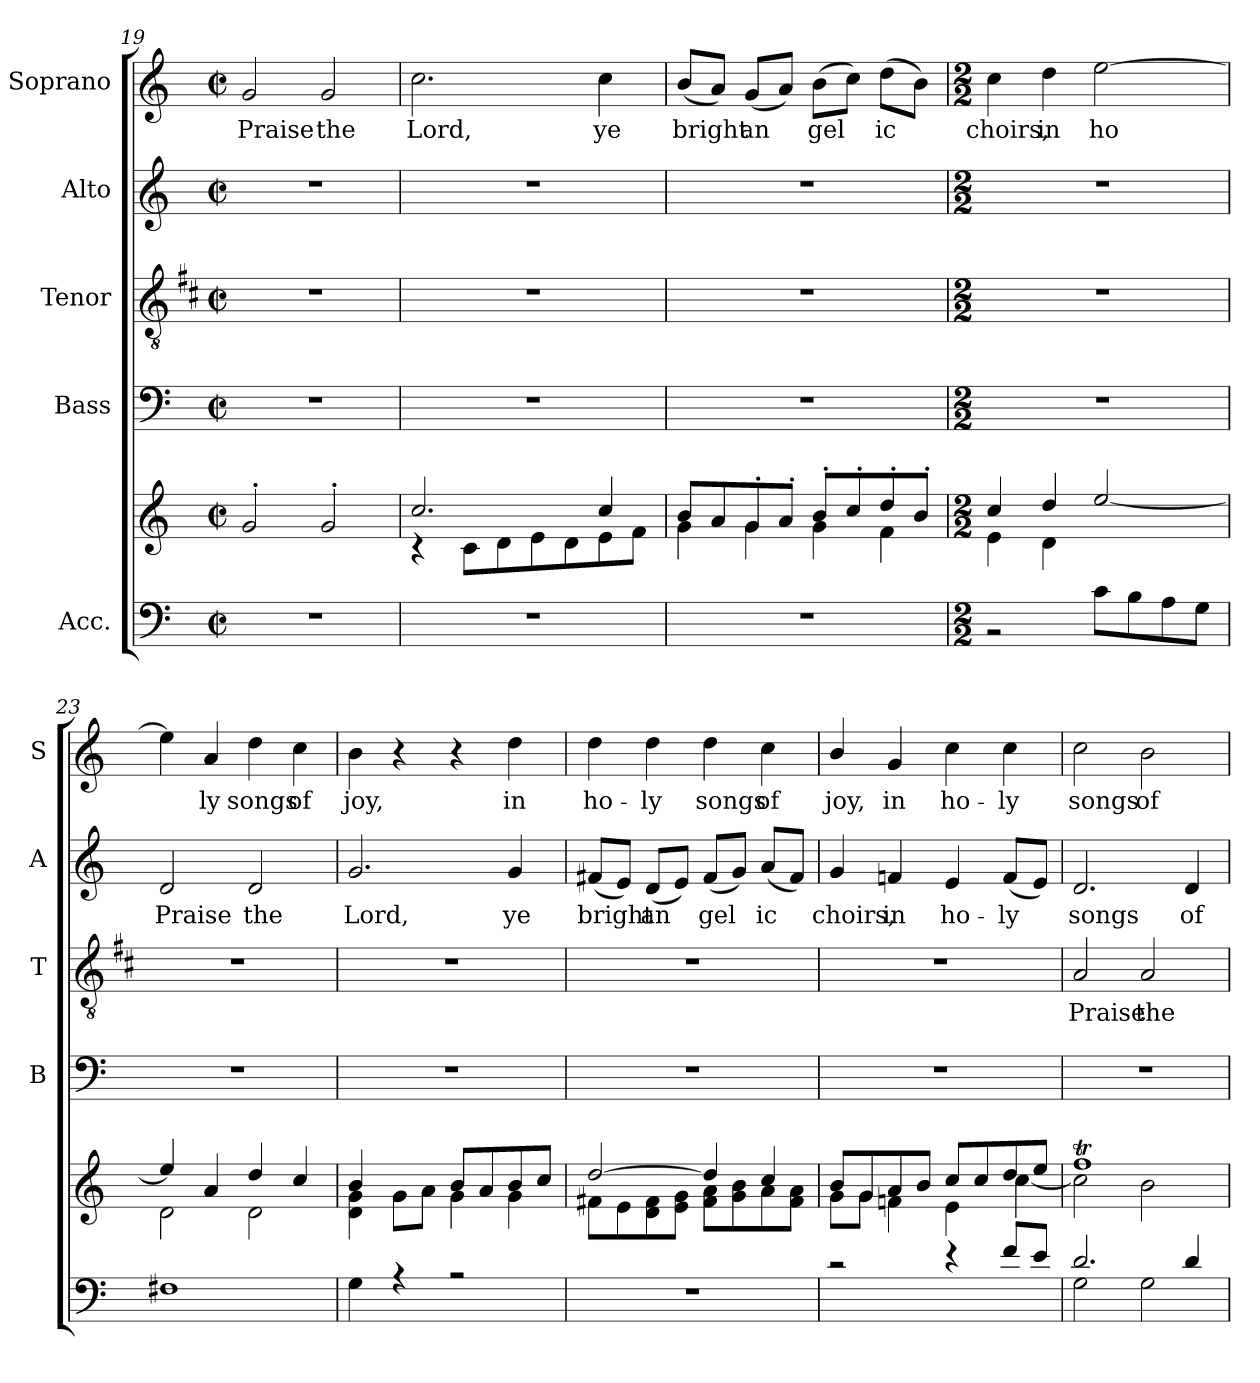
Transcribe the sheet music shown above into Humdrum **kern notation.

**kern	**kern	**kern	**kern	**text	**kern	**text	**kern	**text
*part5	*part5	*part4	*part3	*part3	*part2	*part2	*part1	*part1
*staff6	*staff5	*staff4	*staff3	*staff3	*staff2	*staff2	*staff1	*staff1
*I"Acc.	*	*I"Bass	*I"Tenor	*	*I"Alto	*	*I"Soprano	*
*	*	*I'B	*I'T	*	*I'A	*	*I'S	*
*clefF4	*clefG2	*clefF4	*clefGv2	*	*clefG2	*	*clefG2	*
*	*	*	*ITrd1c2	*	*	*	*	*
*k[]	*k[]	*k[]	*k[]	*	*k[]	*	*k[]	*
*C:	*C:	*C:	*C:	*	*C:	*	*C:	*
*M2/2	*M2/2	*M2/2	*M2/2	*	*M2/2	*	*M2/2	*
*met(c|)	*met(c|)	*met(c|)	*met(c|)	*	*met(c|)	*	*met(c|)	*
=19	=19	=19	=19	=19	=19	=19	=19	=19
*	*^	*	*	*	*	*	*	*
!	!	!	!	!	!	!	!	!	!LO:LY:b
1r	2g'</	1ryy	1r	1r	.	1r	.	2g/	Praise
!	!	!	!	!	!	!	!	!	!LO:LY:b
.	2g'</	.	.	.	.	.	.	2g/	the
=20	=20	=20	=20	=20	=20	=20	=20	=20	=20
!	!	!	!	!	!	!	!	!	!LO:LY:b
1r	2.cc/	4rc	1r	1r	.	1r	.	2.cc\	Lord,
.	.	8c\L	.	.	.	.	.	.	.
.	.	8d\	.	.	.	.	.	.	.
.	.	8e\	.	.	.	.	.	.	.
.	.	8d\	.	.	.	.	.	.	.
!	!	!	!	!	!	!	!	!	!LO:LY:b
.	4cc/	8e\	.	.	.	.	.	4cc\	ye
.	.	8f\J	.	.	.	.	.	.	.
=21	=21	=21	=21	=21	=21	=21	=21	=21	=21
!	!	!	!	!	!	!	!	!	!LO:LY:b
1r	8b/L	4g\	1r	1r	.	1r	.	(<8b/L	bright
.	8a/	.	.	.	.	.	.	8a/J)	.
!	!	!	!	!	!	!	!	!	!LO:LY:b
.	8g'>/	4g\	.	.	.	.	.	(<8g/L	an­
.	8a'>/J	.	.	.	.	.	.	8a/J)	.
!	!	!	!	!	!	!	!	!	!LO:LY:b
.	8b'>/L	4g\	.	.	.	.	.	(>8b\L	gel­
.	8cc'>/	.	.	.	.	.	.	8cc\J)	.
!	!	!	!	!	!	!	!	!	!LO:LY:b
.	8dd'>/	4f\	.	.	.	.	.	(>8dd\L	ic
.	8b'>/J	.	.	.	.	.	.	8b\J)	.
!!LO:LB:g=z
=22	=22	=22	=22	=22	=22	=22	=22	=22	=22
*M2/2	*M2/2	*	*M2/2	*M2/2	*	*M2/2	*	*M2/2	*
*^	*	*	*	*	*	*	*	*	*
!	!	!	!	!	!	!	!	!	!	!LO:LY:b
1ryy	2r	4cc/	4e\	1r	1r	.	1r	.	4cc\	choirs,
!	!	!	!	!	!	!	!	!	!	!LO:LY:b
.	.	4dd/	4d\	.	.	.	.	.	4dd\	in
!	!	!	!	!	!	!	!	!	!	!LO:LY:b
.	8c\L	[>2ee/	2ryy	.	.	.	.	.	[2ee\	ho­
.	8B\	.	.	.	.	.	.	.	.	.
.	8A\	.	.	.	.	.	.	.	.	.
.	8G\J	.	.	.	.	.	.	.	.	.
=23	=23	=23	=23	=23	=23	=23	=23	=23	=23	=23
!	!	!	!	!	!	!	!	!LO:LY:b	!	!
1ryy	1F#X	4ee/]	2d\	1r	1r	.	2d/	Praise	4ee\]	.
!	!	!	!	!	!	!	!	!	!	!LO:LY:b
.	.	4a/	.	.	.	.	.	.	4a/	ly
!	!	!	!	!	!	!	!	!LO:LY:b	!	!LO:LY:b
.	.	4dd/	2d\	.	.	.	2d/	the	4dd\	songs
!	!	!	!	!	!	!	!	!	!	!LO:LY:b
.	.	4cc/	.	.	.	.	.	.	4cc\	of
=24	=24	=24	=24	=24	=24	=24	=24	=24	=24	=24
!	!	!	!	!	!	!	!	!LO:LY:b	!	!LO:LY:b
4G\	1ryy	4b/	4d\ 4g\	1r	1r	.	2.g/	Lord,	4b\	joy,
4r	.	8g\L	4g\	.	.	.	.	.	4r	.
.	.	8a\J	.	.	.	.	.	.	.	.
2r	.	8b/L	4g\	.	.	.	.	.	4r	.
.	.	8a/	.	.	.	.	.	.	.	.
!	!	!	!	!	!	!	!	!LO:LY:b	!	!LO:LY:b
.	.	8b/	4g\	.	.	.	4g/	ye	4dd\	in
.	.	8cc/J	.	.	.	.	.	.	.	.
*v	*v	*	*	*	*	*	*	*	*	*
=25	=25	=25	=25	=25	=25	=25	=25	=25	=25
!	!	!	!	!	!	!	!LO:LY:b	!	!LO:LY:b
1r	[>2dd/	8f#X\L	1r	1r	.	(<8f#X/L	bright	4dd\	ho-
.	.	8e\	.	.	.	8e/J)	.	.	.
!	!	!	!	!	!	!	!LO:LY:b	!	!LO:LY:b
.	.	8d\ 8f#\	.	.	.	(<8d/L	an­	4dd\	-ly
.	.	8e\ 8g\J	.	.	.	8e/J)	.	.	.
!	!	!	!	!	!	!	!LO:LY:b	!	!LO:LY:b
.	4dd/]	8f#\ 8a\L	.	.	.	(<8f#/L	gel­	4dd\	songs
.	.	8g\ 8b\	.	.	.	8g/J)	.	.	.
!	!	!	!	!	!	!	!LO:LY:b	!	!LO:LY:b
.	4cc/	8a\	.	.	.	(<8a/L	ic	4cc\	of
.	.	8f#\ 8a\J	.	.	.	8f#/J)	.	.	.
=26	=26	=26	=26	=26	=26	=26	=26	=26	=26
*^	*	*	*	*	*	*	*	*	*
!	!	!	!	!	!	!	!	!LO:LY:b	!	!LO:LY:b
2r	1ryy	8b/L	8g\L	1r	1r	.	4g/	choirs,	4b/	joy,
.	.	8g/	8g\J	.	.	.	.	.	.	.
!	!	!	!	!	!	!	!	!LO:LY:b	!	!LO:LY:b
.	.	8a/	4fn\	.	.	.	4fn/	in	4g/	in
.	.	8b/J	.	.	.	.	.	.	.	.
!	!	!	!	!	!	!	!	!LO:LY:b	!	!LO:LY:b
4r	.	8cc/L	4e\	.	.	.	4e/	ho-	4cc\	ho-
.	.	8cc/	.	.	.	.	.	.	.	.
!	!	!	!	!	!	!	!	!LO:LY:b	!	!LO:LY:b
8f/L	.	8dd/	[<4cc\	.	.	.	(<8f/L	-ly	4cc\	-ly
8e/J	.	8ee/J	.	.	.	.	8e/J)	.	.	.
!!LO:PB:g=z
=27	=27	=27	=27	=27	=27	=27	=27	=27	=27	=27
!	!	!	!	!	!	!LO:LY:b	!	!LO:LY:b	!	!LO:LY:b
2.d/	2G\	1ffT	2cc\]	1r	2G/	Praise	2.d/	songs	2cc\	songs
!	!	!	!	!	!	!LO:LY:b	!	!	!	!LO:LY:b
.	2G\	.	2b\	.	2G/	the	.	.	2b\	of
!	!	!	!	!	!	!	!	!LO:LY:b	!	!
4d/	.	.	.	.	.	.	4d/	of	.	.
*v	*v	*	*	*	*	*	*	*	*	*
*	*v	*v	*	*	*	*	*	*	*
=	=	=	=	=	=	=	=	=
*-	*-	*-	*-	*-	*-	*-	*-	*-
